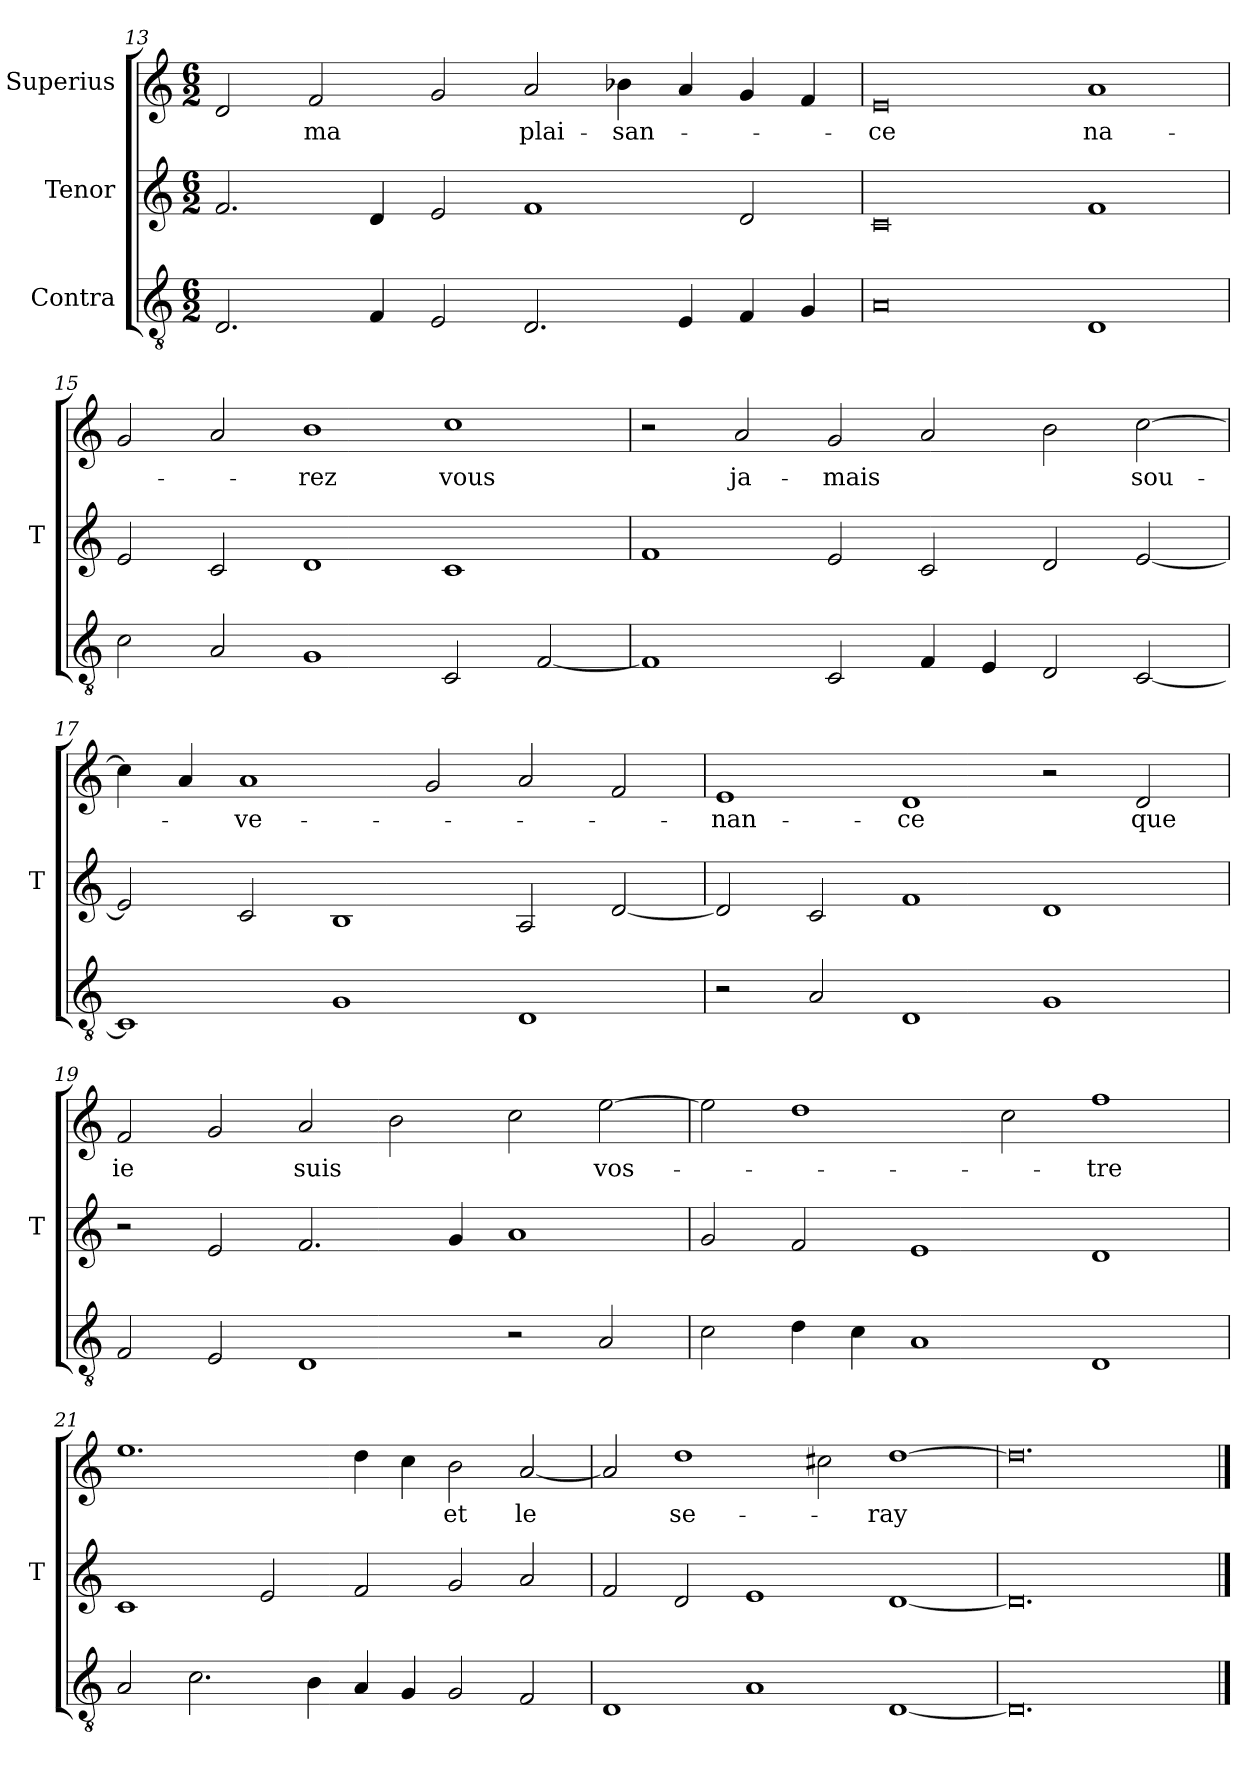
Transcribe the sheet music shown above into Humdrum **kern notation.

**kern	**kern	**kern	**text
*part3	*part2	*part1	*part1
*staff3	*staff2	*staff1	*staff1
*I"Contra	*I"Tenor	*I"Superius	*
*	*I'T	*	*
*clefGv2	*clefG2	*clefG2	*
*M6/2	*M6/2	*M6/2	*
=13	=13	=13	=13
2.D	2.f	2d	.
.	.	2f	-ma
4F	4d	.	.
2E	2e	2g	.
2.D	1f	2a	plai-
.	.	4b-X	-san-
4E	.	4a	.
4F	2d	4g	.
4G	.	4f	.
=14	=14	=14	=14
0A	0c	0e	-ce
1D	1f	1a	na-
=15	=15	=15	=15
2c	2e	2g	.
2A	2c	2a	.
1G	1d	1b	-rez
2C	1c	1cc	-vous
[2F	.	.	.
=16	=16	=16	=16
1F]	1f	2r	.
.	.	2a	ja-
2C	2e	2g	-mais
4F	2c	2a	.
4E	.	.	.
2D	2d	2b	.
[2C	[2e	[2cc	sou-
=17	=17	=17	=17
1C]	2e]	4cc]	.
.	.	4a	.
.	2c	1a	-ve-
1G	1B	.	.
.	.	2g	.
1D	2A	2a	.
.	[2d	2f	.
=18	=18	=18	=18
2r	2d]	1e	-nan-
2A	2c	.	.
1D	1f	1d	-ce
1G	1d	2r	.
.	.	2d	-que
=19	=19	=19	=19
2F	2r	2f	-ie
2E	2e	2g	.
1D	2.f	2a	-suis
.	.	2b	.
.	4g	.	.
2r	1a	2cc	.
2A	.	[2ee	vos-
=20	=20	=20	=20
2c	2g	2ee]	.
4d	2f	1dd	.
4c	.	.	.
1A	1e	.	.
.	.	2cc	.
1D	1d	1ff	-tre
=21	=21	=21	=21
2A	1c	1.ee	.
2.c	.	.	.
.	2e	.	.
4B	.	.	.
4A	2f	4dd	.
4G	.	4cc	.
2G	2g	2b	-et
2F	2a	[2a	-le
=22	=22	=22	=22
1D	2f	2a]	.
.	2d	1dd	se-
1A	1e	.	.
.	.	2cc#X	.
[1D	[1d	[1dd	-ray
=23	=23	=23	=23
0.D]	0.d]	0.dd]	.
==	==	==	==
*-	*-	*-	*-
